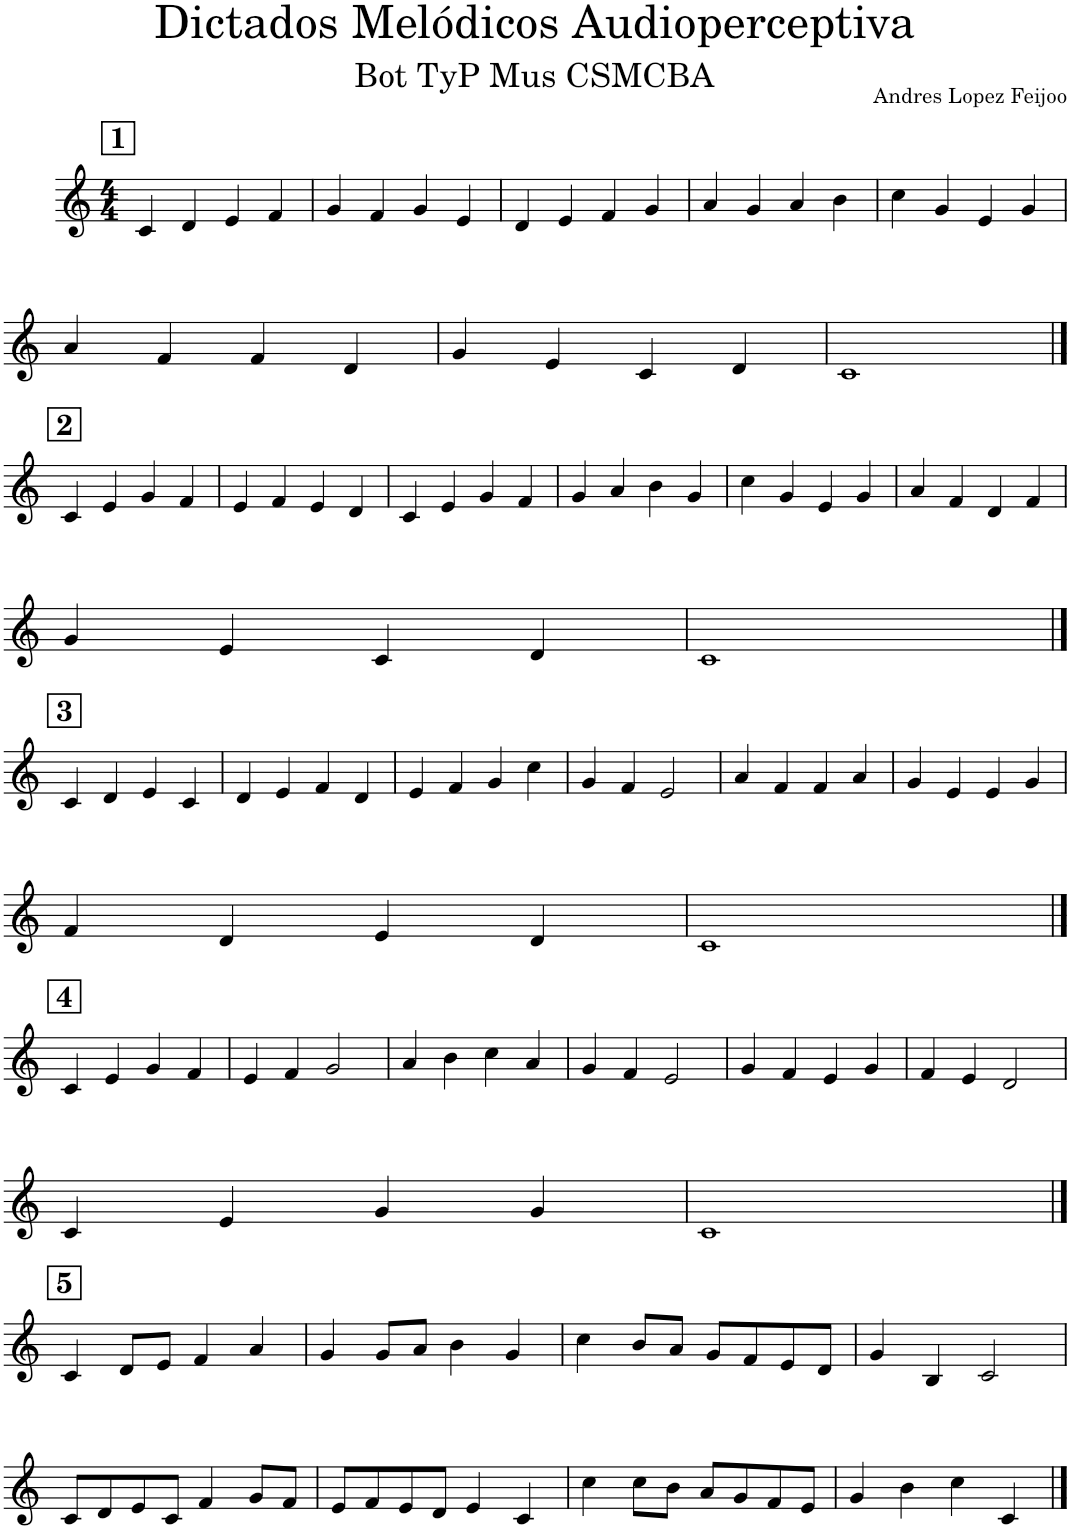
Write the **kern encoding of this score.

**kern
*part1
*staff1
*I"Piano
*I'Pno.
*clefG2
*k[]
*M4/4
!!LO:REH:place=s1:a:B:cj:fs=14:t=1
=1
4c/
4d/
4e/
4f/
=2
4g/
4f/
4g/
4e/
=3
4d/
4e/
4f/
4g/
=4
4a/
4g/
4a/
4b\
=5
4cc\
4g/
4e/
4g/
!!LO:LB:g=z
=6
4a/
4f/
4f/
4d/
=7
4g/
4e/
4c/
4d/
=8
1c
!!LO:LB:g=z
!!LO:REH:place=s1:a:B:cj:fs=14:t=2
==9
4c/
4e/
4g/
4f/
=10
4e/
4f/
4e/
4d/
=11
4c/
4e/
4g/
4f/
=12
4g/
4a/
4b\
4g/
=13
4cc\
4g/
4e/
4g/
=14
4a/
4f/
4d/
4f/
!!LO:LB:g=z
=15
4g/
4e/
4c/
4d/
=16
1c
!!LO:LB:g=z
!!LO:REH:place=s1:a:B:cj:fs=14:t=3
==17
4c/
4d/
4e/
4c/
=18
4d/
4e/
4f/
4d/
=19
4e/
4f/
4g/
4cc\
=20
4g/
4f/
2e/
=21
4a/
4f/
4f/
4a/
=22
4g/
4e/
4e/
4g/
!!LO:LB:g=z
=23
4f/
4d/
4e/
4d/
=24
1c
!!LO:LB:g=z
!!LO:REH:place=s1:a:B:cj:fs=14:t=4
==25
4c/
4e/
4g/
4f/
=26
4e/
4f/
2g/
=27
4a/
4b\
4cc\
4a/
=28
4g/
4f/
2e/
=29
4g/
4f/
4e/
4g/
=30
4f/
4e/
2d/
!!LO:LB:g=z
=31
4c/
4e/
4g/
4g/
=32
1c
!!LO:LB:g=z
!!LO:REH:place=s1:a:B:cj:fs=14:t=5
==33
4c/
8d/L
8e/J
4f/
4a/
=34
4g/
8g/L
8a/J
4b\
4g/
=35
4cc\
8b/L
8a/J
8g/L
8f/
8e/
8d/J
=36
4g/
4B/
2c/
!!LO:LB:g=z
=37
8c/L
8d/
8e/
8c/J
4f/
8g/L
8f/J
=38
8e/L
8f/
8e/
8d/J
4e/
4c/
=39
4cc\
8cc\L
8b\J
8a/L
8g/
8f/
8e/J
=40
4g/
4b\
4cc\
4c/
==
*-
